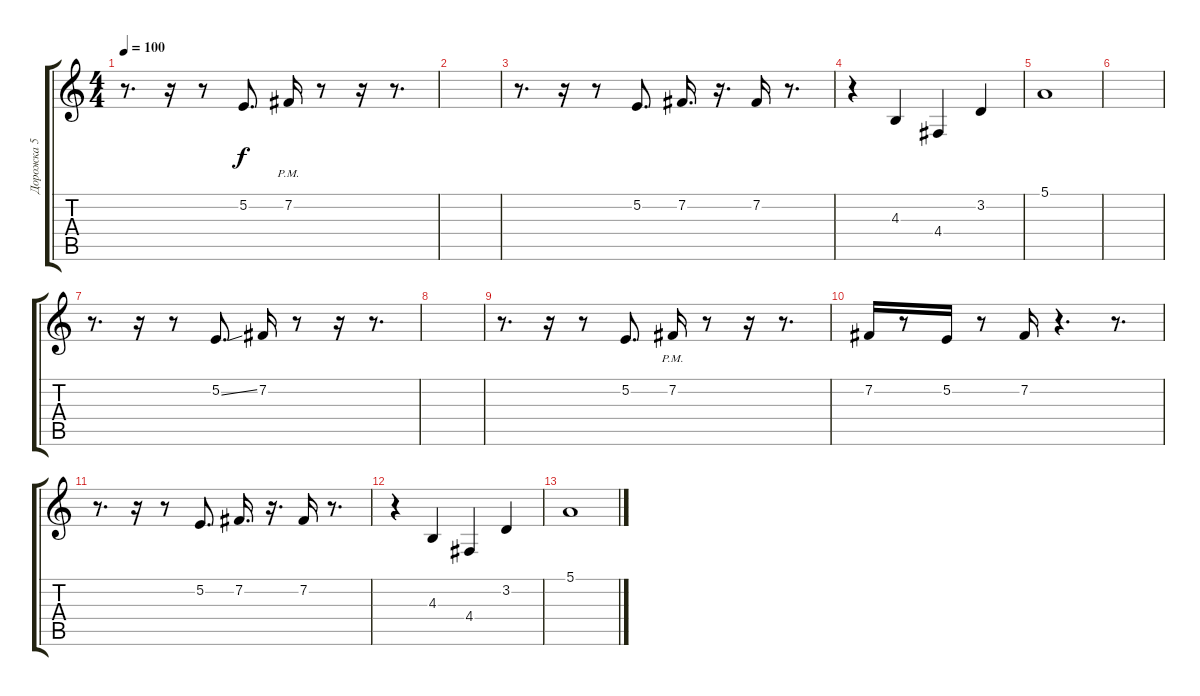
\track ("Дорожка 5" "Дорожка 5") {instrument lead1square}
\staff {score tabs}
\tuning (E4 B3 G3 D3 A2 E2) {hide}
\ts (4 4)
\tempo 100
\clef g2
\ks c
r.8{d dy f} r.16 r.8 5.2.8{d} 7.2{pm}.16 r.8 r.16 r.8{d} |
|
r.8{d} r.16 r.8 5.2.8{d} 7.2.16{d} r.16{d} 7.2.16 r.8{d} |
r.4 4.3.4 4.4.4 3.2.4 |
5.1.1 |
|
r.8{d} r.16 r.8 5.2{ss}.8{d} 7.2.16 r.8 r.16 r.8{d} |
|
r.8{d} r.16 r.8 5.2.8{d} 7.2{pm}.16 r.8 r.16 r.8{d} |
7.2.16 r.8 5.2.16 r.8 7.2.16 r.4{d} r.8{d} |
r.8{d} r.16 r.8 5.2.8{d} 7.2.16{d} r.16{d} 7.2.16 r.8{d} |
r.4 4.3.4 4.4.4 3.2.4 |
5.1.1
